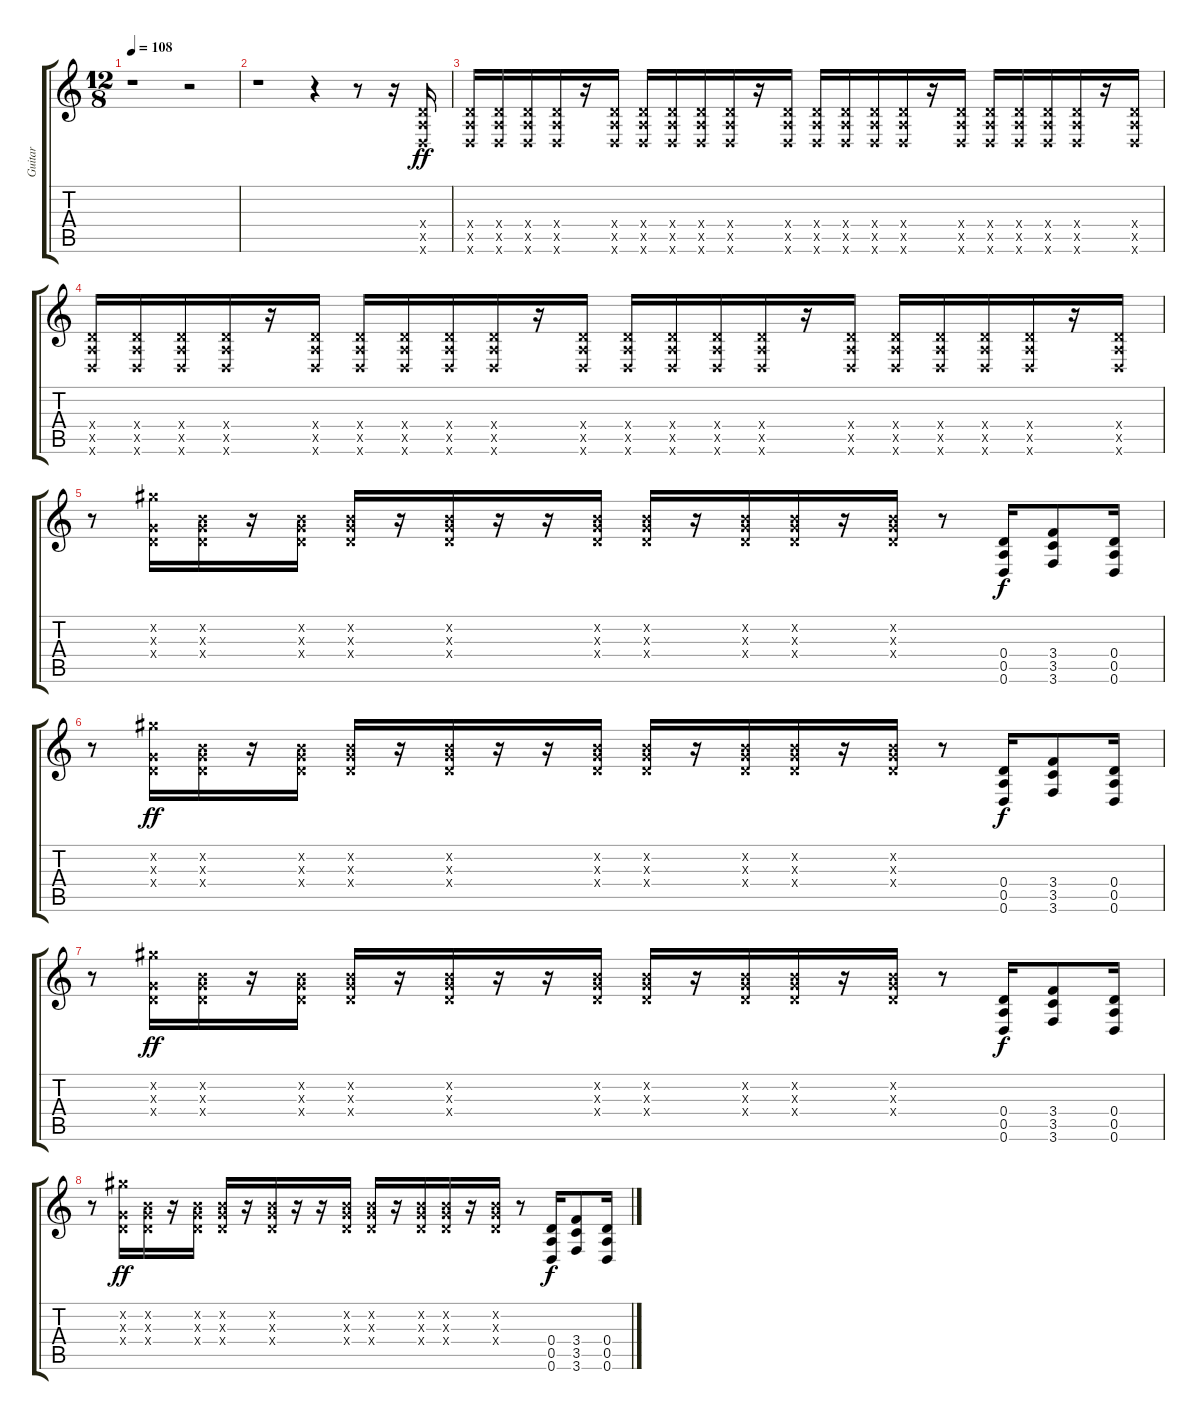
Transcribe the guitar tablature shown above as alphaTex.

\track ("Guitar" "Guitar") {instrument overdrivenguitar}
\staff {score tabs}
\tuning (E4 B3 G3 D3 A2 D2) {hide}
\ts (12 8)
\tempo 108
\clef g2
\ks c
r.1{dy ff instrument overdrivenguitar} r.2 |
r.1 r.4 r.8 r.16 (0.4{x} 0.5{x} 0.6{x}).16 |
(0.4{x} 0.5{x} 0.6{x}).16 (0.4{x} 0.5{x} 0.6{x}).16 (0.4{x} 0.5{x} 0.6{x}).16 (0.4{x} 0.5{x} 0.6{x}).16 r.16 (0.4{x} 0.5{x} 0.6{x}).16 (0.4{x} 0.5{x} 0.6{x}).16 (0.4{x} 0.5{x} 0.6{x}).16 (0.4{x} 0.5{x} 0.6{x}).16 (0.4{x} 0.5{x} 0.6{x}).16 r.16 (0.4{x} 0.5{x} 0.6{x}).16 (0.4{x} 0.5{x} 0.6{x}).16 (0.4{x} 0.5{x} 0.6{x}).16 (0.4{x} 0.5{x} 0.6{x}).16 (0.4{x} 0.5{x} 0.6{x}).16 r.16 (0.4{x} 0.5{x} 0.6{x}).16 (0.4{x} 0.5{x} 0.6{x}).16 (0.4{x} 0.5{x} 0.6{x}).16 (0.4{x} 0.5{x} 0.6{x}).16 (0.4{x} 0.5{x} 0.6{x}).16 r.16 (0.4{x} 0.5{x} 0.6{x}).16 |
(0.4{x} 0.5{x} 0.6{x}).16 (0.4{x} 0.5{x} 0.6{x}).16 (0.4{x} 0.5{x} 0.6{x}).16 (0.4{x} 0.5{x} 0.6{x}).16 r.16 (0.4{x} 0.5{x} 0.6{x}).16 (0.4{x} 0.5{x} 0.6{x}).16 (0.4{x} 0.5{x} 0.6{x}).16 (0.4{x} 0.5{x} 0.6{x}).16 (0.4{x} 0.5{x} 0.6{x}).16 r.16 (0.4{x} 0.5{x} 0.6{x}).16 (0.4{x} 0.5{x} 0.6{x}).16 (0.4{x} 0.5{x} 0.6{x}).16 (0.4{x} 0.5{x} 0.6{x}).16 (0.4{x} 0.5{x} 0.6{x}).16 r.16 (0.4{x} 0.5{x} 0.6{x}).16 (0.4{x} 0.5{x} 0.6{x}).16 (0.4{x} 0.5{x} 0.6{x}).16 (0.4{x} 0.5{x} 0.6{x}).16 (0.4{x} 0.5{x} 0.6{x}).16 r.16 (0.4{x} 0.5{x} 0.6{x}).16 |
r.8 (9.2{x} 0.3{x} 0.4{x}).16 (0.2{x} 0.3{x} 0.4{x}).16 r.16 (0.2{x} 0.3{x} 0.4{x}).16 (0.2{x} 0.3{x} 0.4{x}).16 r.16 (0.2{x} 0.3{x} 0.4{x}).16 r.16 r.16 (0.2{x} 0.3{x} 0.4{x}).16 (0.2{x} 0.3{x} 0.4{x}).16 r.16 (0.2{x} 0.3{x} 0.4{x}).16 (0.2{x} 0.3{x} 0.4{x}).16 r.16 (0.2{x} 0.3{x} 0.4{x}).16 r.8 (0.4 0.5 0.6).16{dy f} (3.4 3.5 3.6).8 (0.4 0.5 0.6).16 |
r.8 (9.2{x} 0.3{x} 0.4{x}).16{dy ff} (0.2{x} 0.3{x} 0.4{x}).16 r.16 (0.2{x} 0.3{x} 0.4{x}).16 (0.2{x} 0.3{x} 0.4{x}).16 r.16 (0.2{x} 0.3{x} 0.4{x}).16 r.16 r.16 (0.2{x} 0.3{x} 0.4{x}).16 (0.2{x} 0.3{x} 0.4{x}).16 r.16 (0.2{x} 0.3{x} 0.4{x}).16 (0.2{x} 0.3{x} 0.4{x}).16 r.16 (0.2{x} 0.3{x} 0.4{x}).16 r.8 (0.4 0.5 0.6).16{dy f} (3.4 3.5 3.6).8 (0.4 0.5 0.6).16 |
r.8 (9.2{x} 0.3{x} 0.4{x}).16{dy ff} (0.2{x} 0.3{x} 0.4{x}).16 r.16 (0.2{x} 0.3{x} 0.4{x}).16 (0.2{x} 0.3{x} 0.4{x}).16 r.16 (0.2{x} 0.3{x} 0.4{x}).16 r.16 r.16 (0.2{x} 0.3{x} 0.4{x}).16 (0.2{x} 0.3{x} 0.4{x}).16 r.16 (0.2{x} 0.3{x} 0.4{x}).16 (0.2{x} 0.3{x} 0.4{x}).16 r.16 (0.2{x} 0.3{x} 0.4{x}).16 r.8 (0.4 0.5 0.6).16{dy f} (3.4 3.5 3.6).8 (0.4 0.5 0.6).16 |
r.8 (9.2{x} 0.3{x} 0.4{x}).16{dy ff} (0.2{x} 0.3{x} 0.4{x}).16 r.16 (0.2{x} 0.3{x} 0.4{x}).16 (0.2{x} 0.3{x} 0.4{x}).16 r.16 (0.2{x} 0.3{x} 0.4{x}).16 r.16 r.16 (0.2{x} 0.3{x} 0.4{x}).16 (0.2{x} 0.3{x} 0.4{x}).16 r.16 (0.2{x} 0.3{x} 0.4{x}).16 (0.2{x} 0.3{x} 0.4{x}).16 r.16 (0.2{x} 0.3{x} 0.4{x}).16 r.8 (0.4 0.5 0.6).16{dy f} (3.4 3.5 3.6).8 (0.4 0.5 0.6).16
